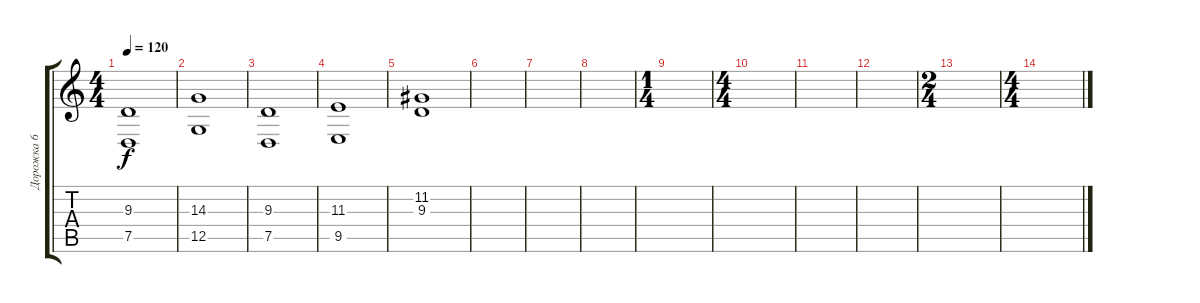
\track ("Дорожка 6" "Дорожка 6") {instrument pad8sweep}
\staff {score tabs}
\tuning (D4 A3 F3 C3 G2 D2) {hide}
\ts (4 4)
\tempo 120
\clef g2
\ks c
(9.3 7.5).1{dy f} |
(14.3 12.5).1 |
(9.3 7.5).1 |
(11.3 9.5).1 |
(11.2 9.3).1 |
|
|
|
\ts (1 4)
|
\ts (4 4)
|
|
|
\ts (2 4)
|
\ts (4 4)
